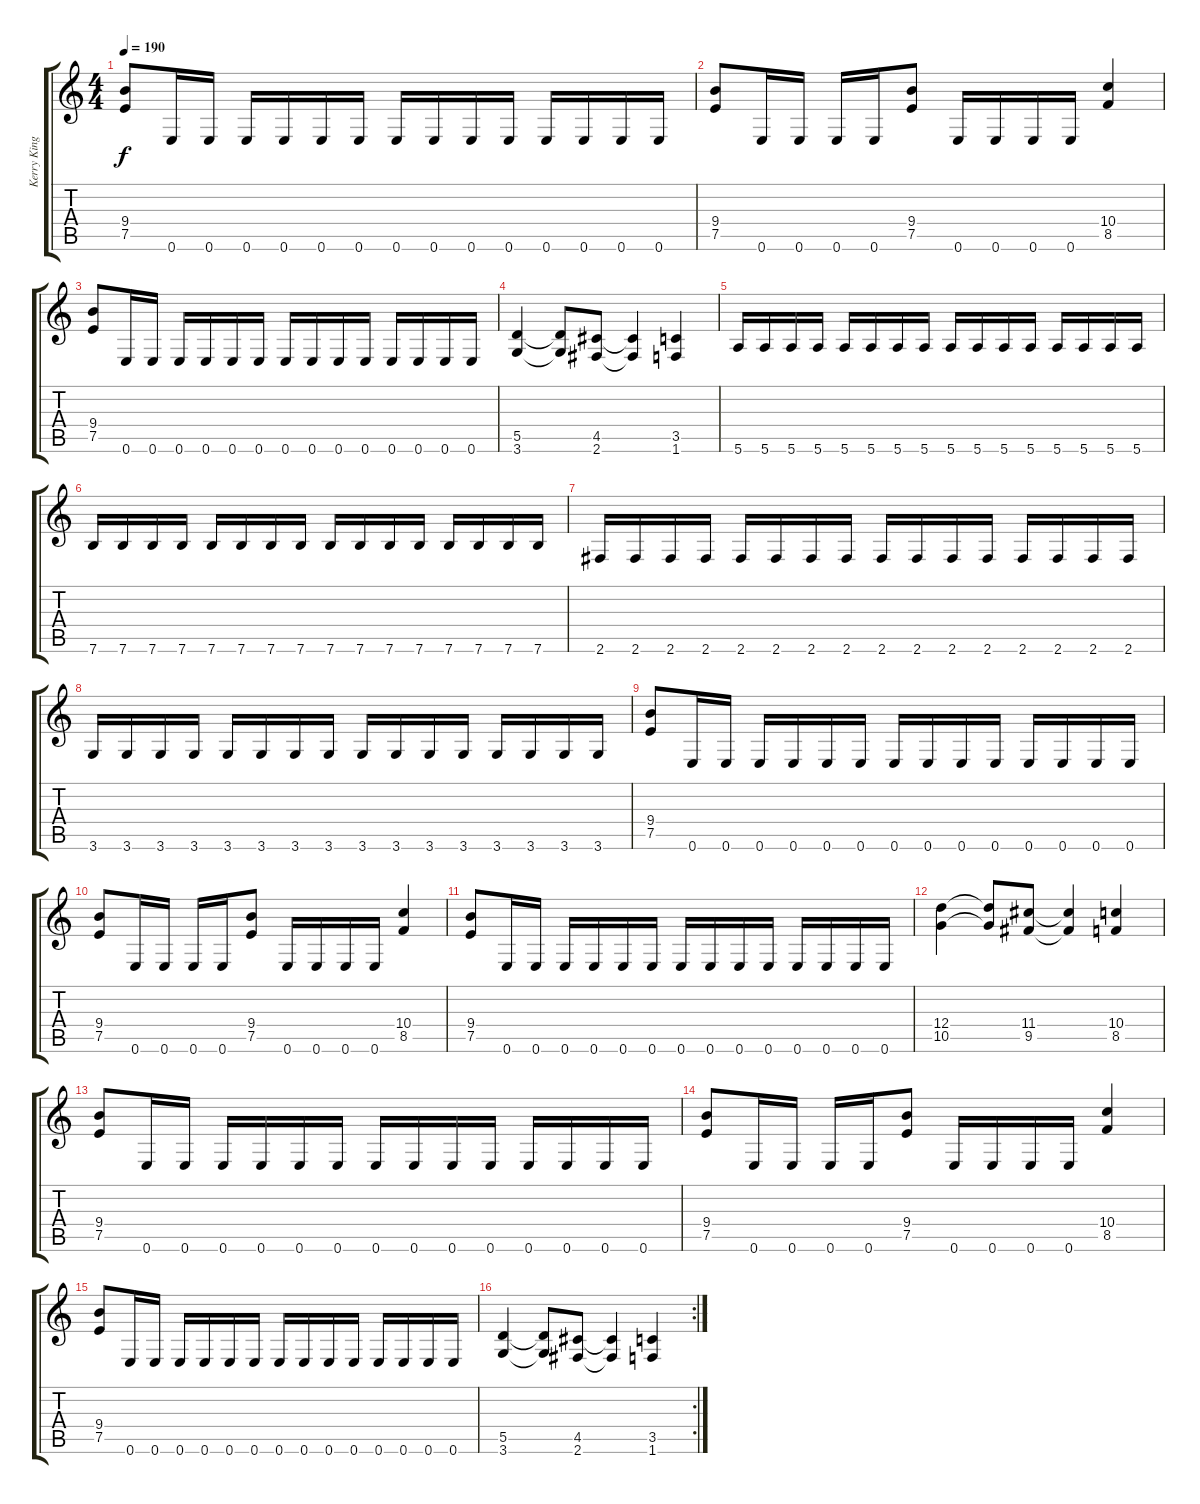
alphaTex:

\track ("Kerry King" "Kerry King") {instrument distortionguitar}
\staff {score tabs}
\tuning (E4 B3 G3 D3 A2 E2) {hide}
\ts (4 4)
\tempo 190
\clef g2
\ks c
(9.4 7.5).8{dy f} 0.6.16 0.6.16 0.6.16 0.6.16 0.6.16 0.6.16 0.6.16 0.6.16 0.6.16 0.6.16 0.6.16 0.6.16 0.6.16 0.6.16 |
(9.4 7.5).8 0.6.16 0.6.16 0.6.16 0.6.16 (9.4 7.5).8 0.6.16 0.6.16 0.6.16 0.6.16 (10.4 8.5).4 |
(9.4 7.5).8 0.6.16 0.6.16 0.6.16 0.6.16 0.6.16 0.6.16 0.6.16 0.6.16 0.6.16 0.6.16 0.6.16 0.6.16 0.6.16 0.6.16 |
(5.5 3.6).4 (5.5{t} 3.6{t}).8 (4.5 2.6).8 (4.5{t} 2.6{t}).4 (3.5 1.6).4 |
5.6.16 5.6.16 5.6.16 5.6.16 5.6.16 5.6.16 5.6.16 5.6.16 5.6.16 5.6.16 5.6.16 5.6.16 5.6.16 5.6.16 5.6.16 5.6.16 |
7.6.16 7.6.16 7.6.16 7.6.16 7.6.16 7.6.16 7.6.16 7.6.16 7.6.16 7.6.16 7.6.16 7.6.16 7.6.16 7.6.16 7.6.16 7.6.16 |
2.6.16 2.6.16 2.6.16 2.6.16 2.6.16 2.6.16 2.6.16 2.6.16 2.6.16 2.6.16 2.6.16 2.6.16 2.6.16 2.6.16 2.6.16 2.6.16 |
3.6.16 3.6.16 3.6.16 3.6.16 3.6.16 3.6.16 3.6.16 3.6.16 3.6.16 3.6.16 3.6.16 3.6.16 3.6.16 3.6.16 3.6.16 3.6.16 |
(9.4 7.5).8 0.6.16 0.6.16 0.6.16 0.6.16 0.6.16 0.6.16 0.6.16 0.6.16 0.6.16 0.6.16 0.6.16 0.6.16 0.6.16 0.6.16 |
(9.4 7.5).8 0.6.16 0.6.16 0.6.16 0.6.16 (9.4 7.5).8 0.6.16 0.6.16 0.6.16 0.6.16 (10.4 8.5).4 |
(9.4 7.5).8 0.6.16 0.6.16 0.6.16 0.6.16 0.6.16 0.6.16 0.6.16 0.6.16 0.6.16 0.6.16 0.6.16 0.6.16 0.6.16 0.6.16 |
(12.4 10.5).4 (12.4{t} 10.5{t}).8 (11.4 9.5).8 (11.4{t} 9.5{t}).4 (10.4 8.5).4 |
(9.4 7.5).8 0.6.16 0.6.16 0.6.16 0.6.16 0.6.16 0.6.16 0.6.16 0.6.16 0.6.16 0.6.16 0.6.16 0.6.16 0.6.16 0.6.16 |
(9.4 7.5).8 0.6.16 0.6.16 0.6.16 0.6.16 (9.4 7.5).8 0.6.16 0.6.16 0.6.16 0.6.16 (10.4 8.5).4 |
(9.4 7.5).8 0.6.16 0.6.16 0.6.16 0.6.16 0.6.16 0.6.16 0.6.16 0.6.16 0.6.16 0.6.16 0.6.16 0.6.16 0.6.16 0.6.16 |
\rc 2
(5.5 3.6).4 (5.5{t} 3.6{t}).8 (4.5 2.6).8 (4.5{t} 2.6{t}).4 (3.5 1.6).4
